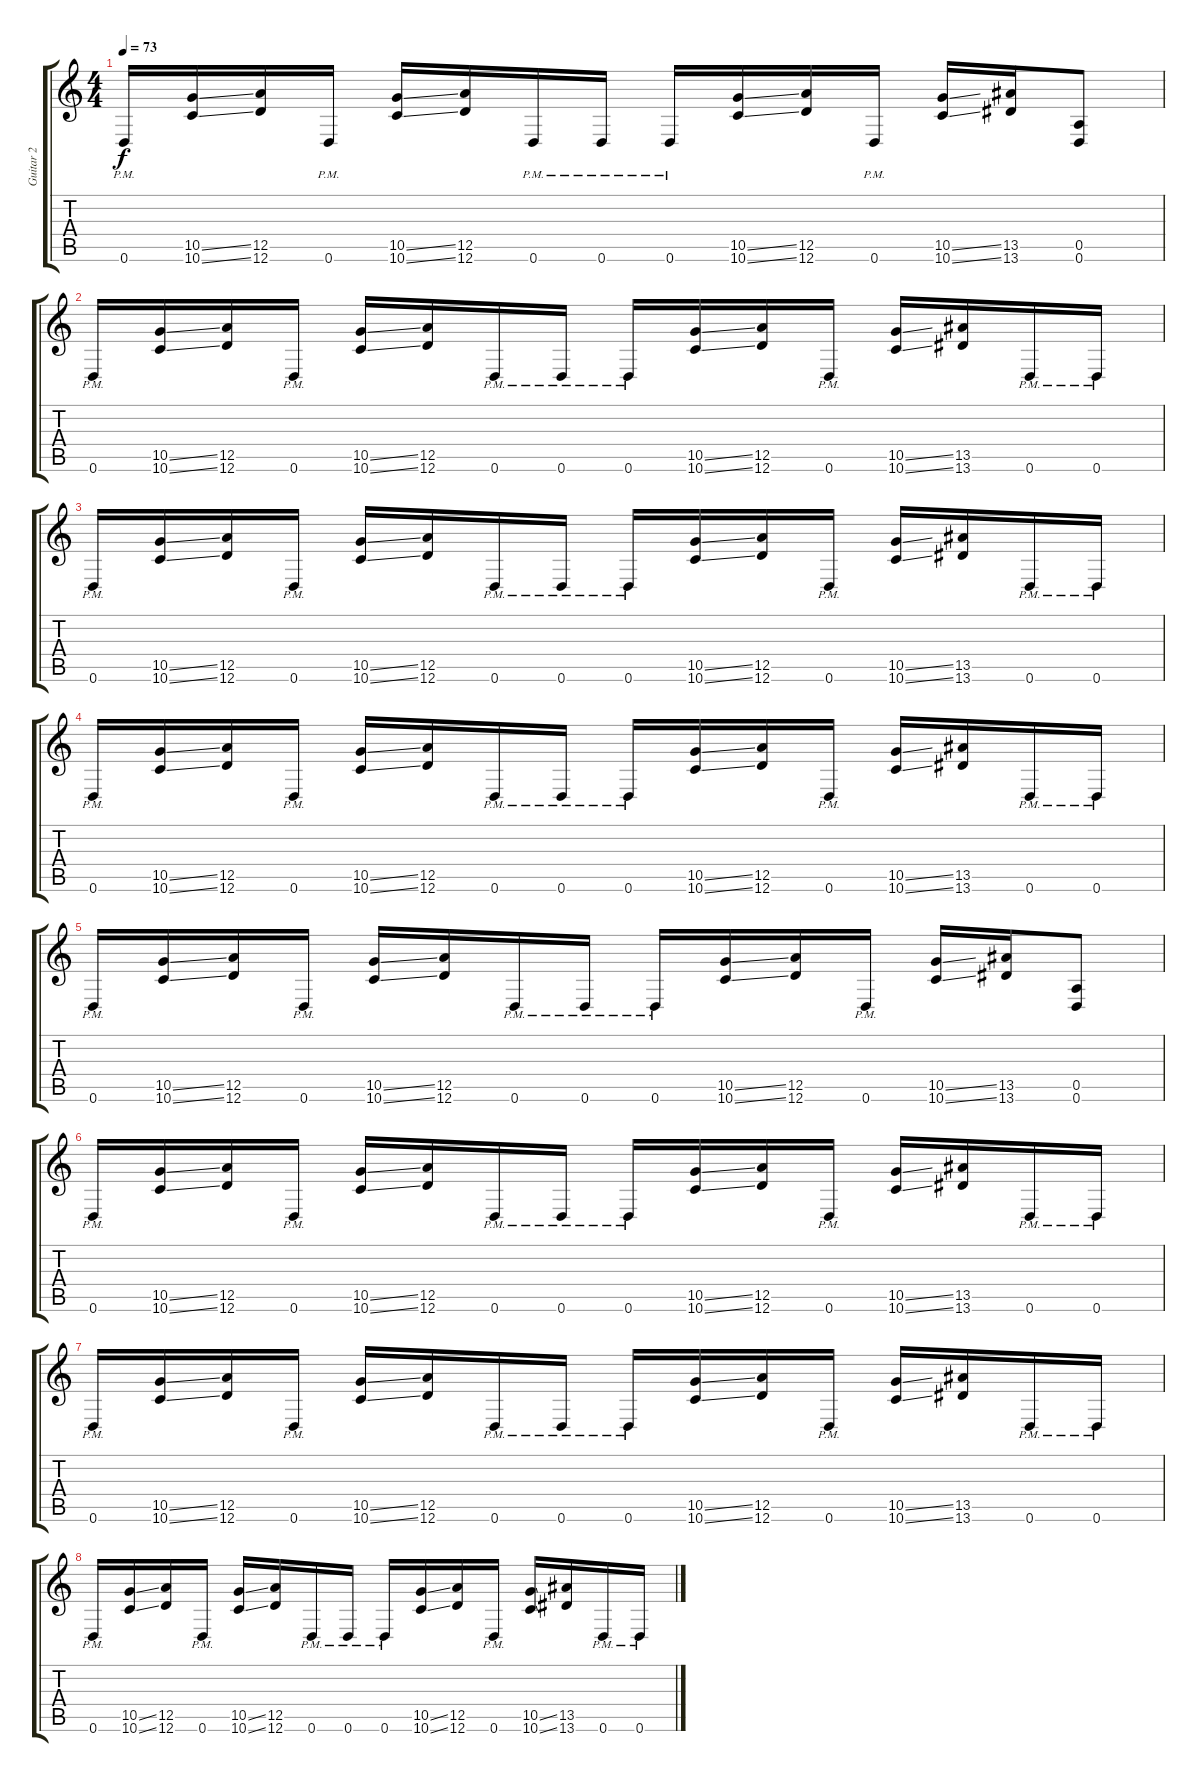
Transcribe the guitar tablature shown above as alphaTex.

\track ("Guitar 2" "Guitar 2") {instrument distortionguitar}
\staff {score tabs}
\tuning (E4 B3 G3 D3 A2 D2) {hide}
\ts (4 4)
\tempo 73
\clef g2
\ks c
0.6{pm}.16{dy f} (10.5{ss} 10.6{ss}).16 (12.5 12.6).16 0.6{pm}.16 (10.5{ss} 10.6{ss}).16 (12.5 12.6).16 0.6{pm}.16 0.6{pm}.16 0.6{pm}.16 (10.5{ss} 10.6{ss}).16 (12.5 12.6).16 0.6{pm}.16 (10.5{ss} 10.6{ss}).16 (13.5 13.6).16 (0.5 0.6).8 |
0.6{pm}.16 (10.5{ss} 10.6{ss}).16 (12.5 12.6).16 0.6{pm}.16 (10.5{ss} 10.6{ss}).16 (12.5 12.6).16 0.6{pm}.16 0.6{pm}.16 0.6{pm}.16 (10.5{ss} 10.6{ss}).16 (12.5 12.6).16 0.6{pm}.16 (10.5{ss} 10.6{ss}).16 (13.5 13.6).16 0.6{pm}.16 0.6{pm}.16 |
0.6{pm}.16 (10.5{ss} 10.6{ss}).16 (12.5 12.6).16 0.6{pm}.16 (10.5{ss} 10.6{ss}).16 (12.5 12.6).16 0.6{pm}.16 0.6{pm}.16 0.6{pm}.16 (10.5{ss} 10.6{ss}).16 (12.5 12.6).16 0.6{pm}.16 (10.5{ss} 10.6{ss}).16 (13.5 13.6).16 0.6{pm}.16 0.6{pm}.16 |
0.6{pm}.16 (10.5{ss} 10.6{ss}).16 (12.5 12.6).16 0.6{pm}.16 (10.5{ss} 10.6{ss}).16 (12.5 12.6).16 0.6{pm}.16 0.6{pm}.16 0.6{pm}.16 (10.5{ss} 10.6{ss}).16 (12.5 12.6).16 0.6{pm}.16 (10.5{ss} 10.6{ss}).16 (13.5 13.6).16 0.6{pm}.16 0.6{pm}.16 |
0.6{pm}.16 (10.5{ss} 10.6{ss}).16 (12.5 12.6).16 0.6{pm}.16 (10.5{ss} 10.6{ss}).16 (12.5 12.6).16 0.6{pm}.16 0.6{pm}.16 0.6{pm}.16 (10.5{ss} 10.6{ss}).16 (12.5 12.6).16 0.6{pm}.16 (10.5{ss} 10.6{ss}).16 (13.5 13.6).16 (0.5 0.6).8 |
0.6{pm}.16 (10.5{ss} 10.6{ss}).16 (12.5 12.6).16 0.6{pm}.16 (10.5{ss} 10.6{ss}).16 (12.5 12.6).16 0.6{pm}.16 0.6{pm}.16 0.6{pm}.16 (10.5{ss} 10.6{ss}).16 (12.5 12.6).16 0.6{pm}.16 (10.5{ss} 10.6{ss}).16 (13.5 13.6).16 0.6{pm}.16 0.6{pm}.16 |
0.6{pm}.16 (10.5{ss} 10.6{ss}).16 (12.5 12.6).16 0.6{pm}.16 (10.5{ss} 10.6{ss}).16 (12.5 12.6).16 0.6{pm}.16 0.6{pm}.16 0.6{pm}.16 (10.5{ss} 10.6{ss}).16 (12.5 12.6).16 0.6{pm}.16 (10.5{ss} 10.6{ss}).16 (13.5 13.6).16 0.6{pm}.16 0.6{pm}.16 |
0.6{pm}.16 (10.5{ss} 10.6{ss}).16 (12.5 12.6).16 0.6{pm}.16 (10.5{ss} 10.6{ss}).16 (12.5 12.6).16 0.6{pm}.16 0.6{pm}.16 0.6{pm}.16 (10.5{ss} 10.6{ss}).16 (12.5 12.6).16 0.6{pm}.16 (10.5{ss} 10.6{ss}).16 (13.5 13.6).16 0.6{pm}.16 0.6{pm}.16
